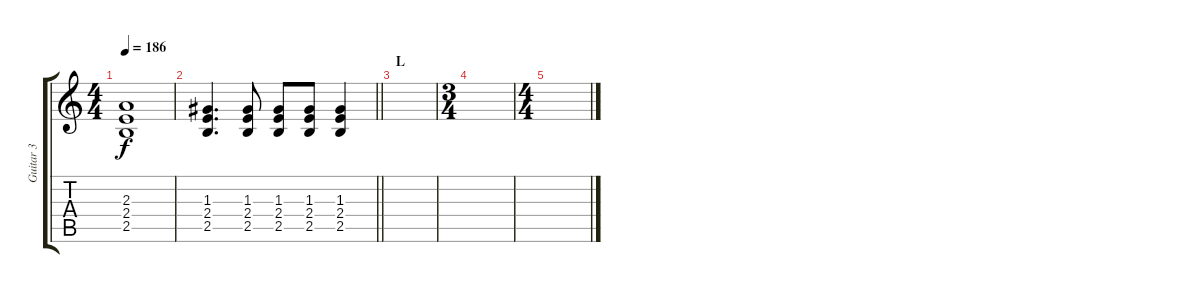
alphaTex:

\track ("Guitar 3" "Guitar 3") {instrument overdrivenguitar}
\staff {score tabs}
\tuning (E4 B3 G3 D3 A2 E2) {hide}
\ts (4 4)
\tempo 186
\clef g2
\ks c
(2.3 2.4 2.5).1{dy f} |
\barLineRight lightlight
(1.3 2.4 2.5).4{d} (1.3 2.4 2.5).8 (1.3 2.4 2.5).8 (1.3 2.4 2.5).8 (1.3 2.4 2.5).4 |
\section ("" "L")
|
\ts (3 4)
|
\ts (4 4)
